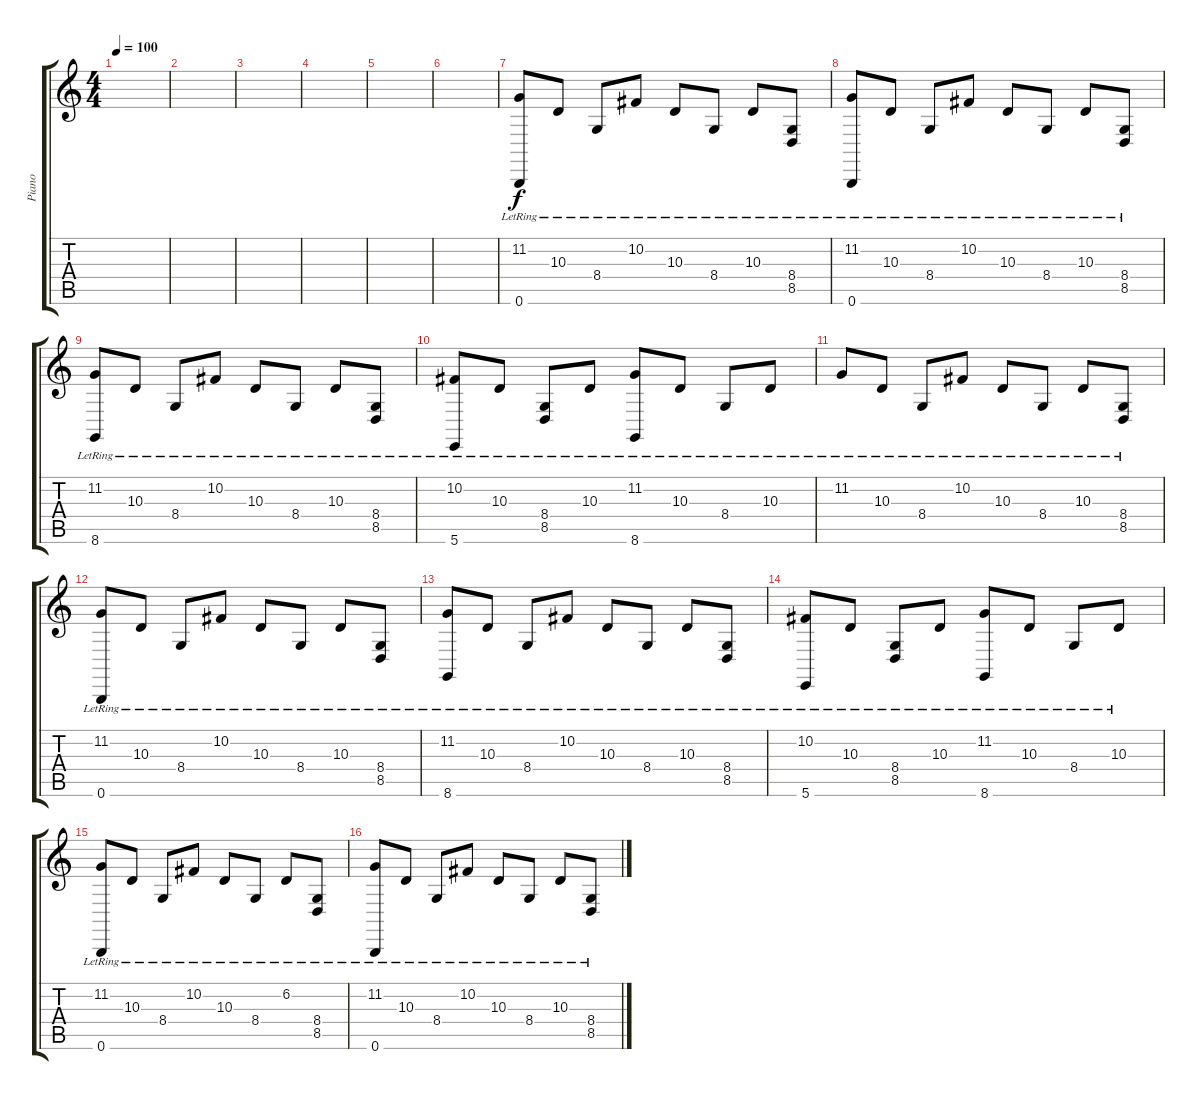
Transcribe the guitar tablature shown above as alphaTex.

\track ("Piano" "Piano") {instrument acousticgrandpiano}
\staff {score tabs}
\tuning (Db4 Ab3 E3 B2 Gb2 B1) {hide}
\ts (4 4)
\tempo 100
\clef g2
\ks c
|
|
|
|
|
|
(11.2{lr} 0.6{lr}).8{volume 6} 10.3{lr}.8 8.4{lr}.8 10.2{lr}.8 10.3{lr}.8 8.4{lr}.8 10.3{lr}.8 (8.4{lr} 8.5{lr}).8 |
(11.2{lr} 0.6{lr}).8 10.3{lr}.8 8.4{lr}.8 10.2{lr}.8 10.3{lr}.8 8.4{lr}.8 10.3{lr}.8 (8.4{lr} 8.5{lr}).8 |
(11.2{lr} 8.6{lr}).8 10.3{lr}.8 8.4{lr}.8 10.2{lr}.8 10.3{lr}.8 8.4{lr}.8 10.3{lr}.8 (8.4{lr} 8.5{lr}).8 |
(10.2{lr} 5.6{lr}).8 10.3{lr}.8 (8.4{lr} 8.5{lr}).8 10.3{lr}.8 (11.2{lr} 8.6{lr}).8 10.3{lr}.8 8.4{lr}.8 10.3{lr}.8 |
11.2{lr}.8{volume 10} 10.3{lr}.8 8.4{lr}.8 10.2{lr}.8 10.3{lr}.8 8.4{lr}.8 10.3{lr}.8 (8.4{lr} 8.5{lr}).8 |
(11.2{lr} 0.6{lr}).8 10.3{lr}.8 8.4{lr}.8 10.2{lr}.8 10.3{lr}.8 8.4{lr}.8 10.3{lr}.8 (8.4{lr} 8.5{lr}).8 |
(11.2{lr} 8.6{lr}).8 10.3{lr}.8 8.4{lr}.8 10.2{lr}.8 10.3{lr}.8 8.4{lr}.8 10.3{lr}.8 (8.4{lr} 8.5{lr}).8 |
(10.2{lr} 5.6{lr}).8 10.3{lr}.8 (8.4{lr} 8.5{lr}).8 10.3{lr}.8 (11.2{lr} 8.6{lr}).8 10.3{lr}.8 8.4{lr}.8 10.3{lr}.8 |
(11.2{lr} 0.6{lr}).8{volume 13} 10.3{lr}.8 8.4{lr}.8 10.2{lr}.8 10.3{lr}.8 8.4{lr}.8 6.2{lr}.8 (8.4{lr} 8.5{lr}).8 |
(11.2{lr} 0.6{lr}).8 10.3{lr}.8 8.4{lr}.8 10.2{lr}.8 10.3{lr}.8 8.4{lr}.8 10.3{lr}.8 (8.4{lr} 8.5{lr}).8
